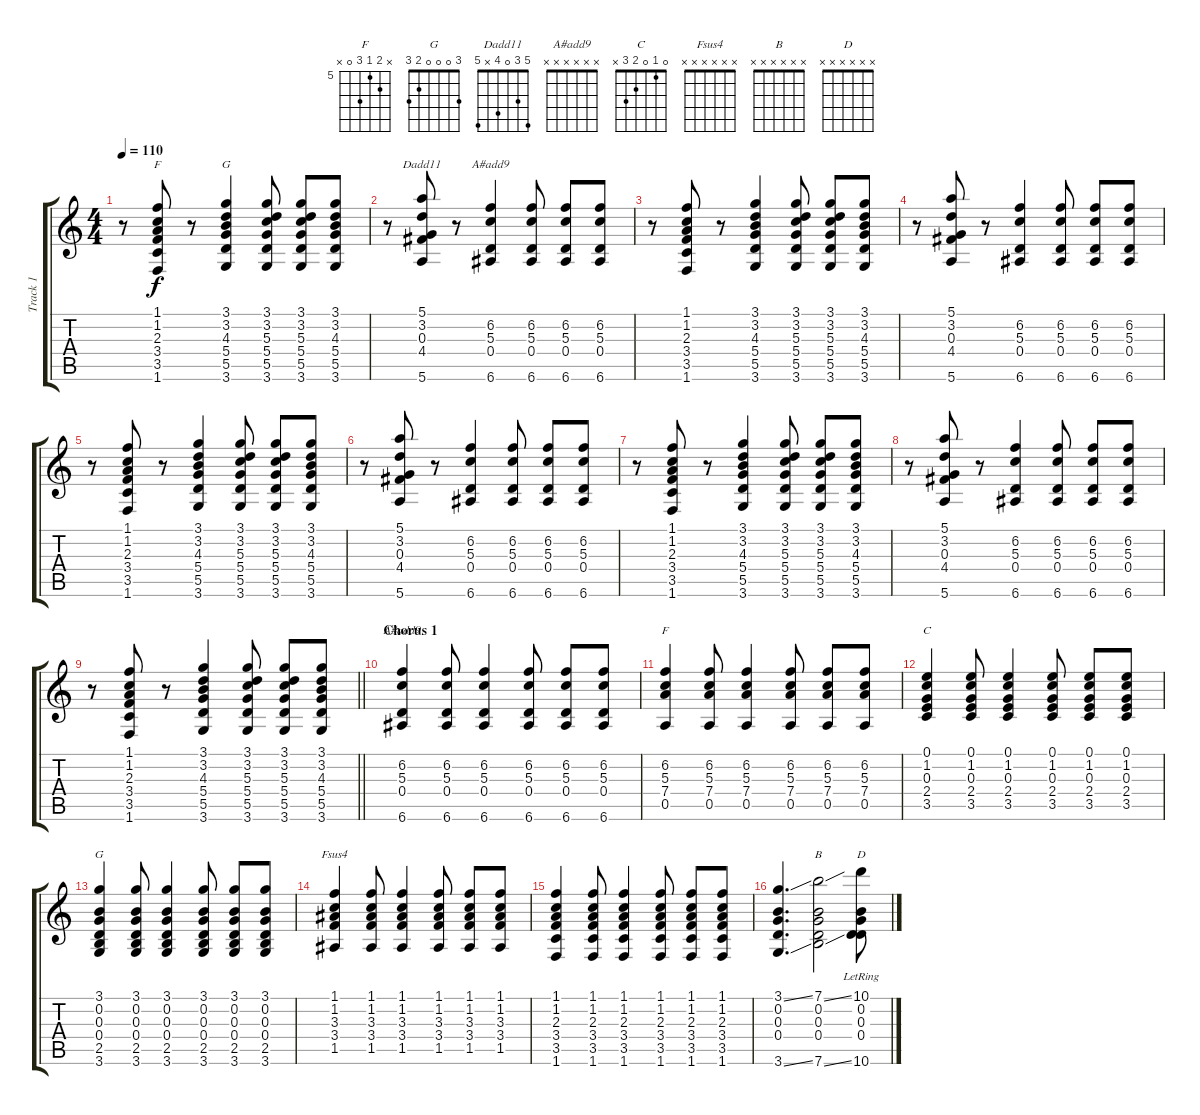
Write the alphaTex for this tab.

\track ("Track 1" "Track 1") {instrument acousticguitarsteel}
\staff {score tabs}
\tuning (E4 B3 G3 D3 A2 E2) {hide}
\chord ("F" x x x x x x)
\chord ("G" x x x x x x)
\chord ("Dadd11" 5 3 0 4 x 5)
\chord ("A#add9" x 6 5 0 x 6) {firstfret 5}
\chord ("A#add9" x x x x x x)
\chord ("F" x 6 5 7 0 x) {firstfret 5}
\chord ("C" 0 1 0 2 3 x)
\chord ("G" 3 0 0 0 2 3)
\chord ("Fsus4" x x x x x x)
\chord ("B" x x x x x x)
\chord ("D" x x x x x x)
\ts (4 4)
\tempo 110
\clef g2
\ks aminor
r.8{dy f} (1.1 1.2 2.3 3.4 3.5 1.6).8{ch "F"} r.8 (3.1 3.2 4.3 5.4 5.5 3.6).4{ch "G"} (3.1 3.2 5.3 5.4 5.5 3.6).8 (3.1 3.2 5.3 5.4 5.5 3.6).8 (3.1 3.2 4.3 5.4 5.5 3.6).8 |
r.8 (5.1 3.2 0.3 4.4 5.6).8{ch "Dadd11"} r.8 (6.2 5.3 0.4 6.6).4{ch "A#add9"} (6.2 5.3 0.4 6.6).8 (6.2 5.3 0.4 6.6).8 (6.2 5.3 0.4 6.6).8 |
r.8 (1.1 1.2 2.3 3.4 3.5 1.6).8 r.8 (3.1 3.2 4.3 5.4 5.5 3.6).4 (3.1 3.2 5.3 5.4 5.5 3.6).8 (3.1 3.2 5.3 5.4 5.5 3.6).8 (3.1 3.2 4.3 5.4 5.5 3.6).8 |
r.8 (5.1 3.2 0.3 4.4 5.6).8 r.8 (6.2 5.3 0.4 6.6).4 (6.2 5.3 0.4 6.6).8 (6.2 5.3 0.4 6.6).8 (6.2 5.3 0.4 6.6).8 |
r.8 (1.1 1.2 2.3 3.4 3.5 1.6).8 r.8 (3.1 3.2 4.3 5.4 5.5 3.6).4 (3.1 3.2 5.3 5.4 5.5 3.6).8 (3.1 3.2 5.3 5.4 5.5 3.6).8 (3.1 3.2 4.3 5.4 5.5 3.6).8 |
r.8 (5.1 3.2 0.3 4.4 5.6).8 r.8 (6.2 5.3 0.4 6.6).4 (6.2 5.3 0.4 6.6).8 (6.2 5.3 0.4 6.6).8 (6.2 5.3 0.4 6.6).8 |
r.8 (1.1 1.2 2.3 3.4 3.5 1.6).8 r.8 (3.1 3.2 4.3 5.4 5.5 3.6).4 (3.1 3.2 5.3 5.4 5.5 3.6).8 (3.1 3.2 5.3 5.4 5.5 3.6).8 (3.1 3.2 4.3 5.4 5.5 3.6).8 |
r.8 (5.1 3.2 0.3 4.4 5.6).8 r.8 (6.2 5.3 0.4 6.6).4 (6.2 5.3 0.4 6.6).8 (6.2 5.3 0.4 6.6).8 (6.2 5.3 0.4 6.6).8 |
\barLineRight lightlight
r.8 (1.1 1.2 2.3 3.4 3.5 1.6).8 r.8 (3.1 3.2 4.3 5.4 5.5 3.6).4 (3.1 3.2 5.3 5.4 5.5 3.6).8 (3.1 3.2 5.3 5.4 5.5 3.6).8 (3.1 3.2 4.3 5.4 5.5 3.6).8 |
\section ("" "Chorus 1")
(6.2 5.3 0.4 6.6).4{ch "A#add9"} (6.2 5.3 0.4 6.6).8 (6.2 5.3 0.4 6.6).4 (6.2 5.3 0.4 6.6).8 (6.2 5.3 0.4 6.6).8 (6.2 5.3 0.4 6.6).8 |
(6.2 5.3 7.4 0.5).4{ch "F"} (6.2 5.3 7.4 0.5).8 (6.2 5.3 7.4 0.5).4 (6.2 5.3 7.4 0.5).8 (6.2 5.3 7.4 0.5).8 (6.2 5.3 7.4 0.5).8 |
(0.1 1.2 0.3 2.4 3.5).4{ch "C"} (0.1 1.2 0.3 2.4 3.5).8 (0.1 1.2 0.3 2.4 3.5).4 (0.1 1.2 0.3 2.4 3.5).8 (0.1 1.2 0.3 2.4 3.5).8 (0.1 1.2 0.3 2.4 3.5).8 |
(3.1 0.2 0.3 0.4 2.5 3.6).4{ch "G"} (3.1 0.2 0.3 0.4 2.5 3.6).8 (3.1 0.2 0.3 0.4 2.5 3.6).4 (3.1 0.2 0.3 0.4 2.5 3.6).8 (3.1 0.2 0.3 0.4 2.5 3.6).8 (3.1 0.2 0.3 0.4 2.5 3.6).8 |
(1.1 1.2 3.3 3.4 1.5).4{ch "Fsus4"} (1.1 1.2 3.3 3.4 1.5).8 (1.1 1.2 3.3 3.4 1.5).4 (1.1 1.2 3.3 3.4 1.5).8 (1.1 1.2 3.3 3.4 1.5).8 (1.1 1.2 3.3 3.4 1.5).8 |
(1.1 1.2 2.3 3.4 3.5 1.6).4 (1.1 1.2 2.3 3.4 3.5 1.6).8 (1.1 1.2 2.3 3.4 3.5 1.6).4 (1.1 1.2 2.3 3.4 3.5 1.6).8 (1.1 1.2 2.3 3.4 3.5 1.6).8 (1.1 1.2 2.3 3.4 3.5 1.6).8 |
(3.1{ss} 0.2 0.3 0.4 3.6{ss}).4{d} (7.1{ss} 0.2 0.3 0.4 7.6{ss}).2{ch "B"} (10.1{lr} 0.2{lr} 0.3{lr} 0.4{lr} 10.6).8{ch "D"}
